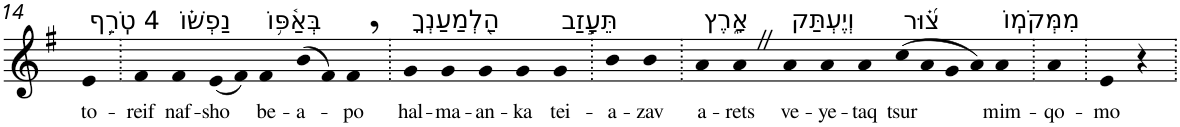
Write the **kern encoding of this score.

**kern	**text
*part1	*part1
*staff1	*staff1
*I"Piano	*
*I'Pno	*
!!LO:PB:g=z
*clefG2	*
*k[f#]	*
*G:	*
=14	=14
!LO:TX:a:t=4 טֹֽרֵ֥ף	!
!	!LO:LY:b
4e	to-
=15.	=15.
!	!LO:LY:b
4f#	-reif
!LO:TX:a:t=נַפְשׁ֗וֹ	!
!	!LO:LY:b
4f#	naf-
!	!LO:LY:b
(8e	-sho
8f#)	.
!LO:TX:a:t=בְּאַ֫פּ֥וֹ	!
!	!LO:LY:b
4f#	be-
!	!LO:LY:b
(8b	-a-
8f#)	.
!	!LO:LY:b
4f#,	-po
=16.	=16.
!LO:TX:a:t=הַ֭לְמַעַנְךָ	!
!	!LO:LY:b
4g	hal-
!	!LO:LY:b
4g	-ma-
!	!LO:LY:b
4g	-an-
!	!LO:LY:b
4g	-ka
!LO:TX:a:t=תֵּעָ֣זַב	!
!	!LO:LY:b
4g	tei-
=17.	=17.
!	!LO:LY:b
4b	-a-
!	!LO:LY:b
4b	-zav
=18.	=18.
!LO:TX:a:t=אָ֑רֶץ	!
!	!LO:LY:b
4a	a-
!	!LO:LY:b
4aZ	-rets
!LO:TX:a:t=וְיֶעְתַּק	!
!	!LO:LY:b
4a	ve-
!	!LO:LY:b
4a	-ye-
!	!LO:LY:b
4a	-taq
!LO:TX:a:t=צ֝֗וּר	!
!	!LO:LY:b
(8cc	tsur
8a	.
8g	.
8a)	.
!LO:TX:a:t=מִמְּקֹמֽוֹ	!
!	!LO:LY:b
4a	mim-
=19.	=19.
!	!LO:LY:b
4a	-qo-
=20.	=20.
!	!LO:LY:b
4e	-mo
4r	.
=.	=.
*-	*-
